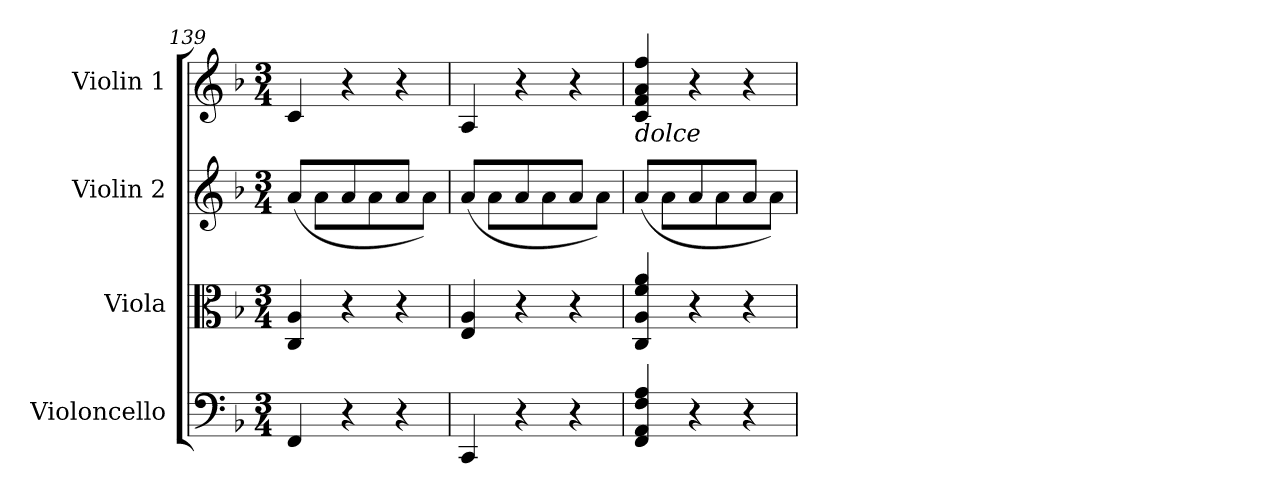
**kern	**kern	**kern	**kern
*part4	*part3	*part2	*part1
*staff4	*staff3	*staff2	*staff1
*I"Violoncello	*I"Viola	*I"Violin 2	*I"Violin 1
*I'Vc	*I'Vla	*I'Vln	*I'Vln
*clefF4	*clefC3	*clefG2	*clefG2
*k[b-]	*k[b-]	*k[b-]	*k[b-]
*M3/4	*M3/4	*M3/4	*M3/4
=139	=139	=139	=139
*	*	*^	*
4FF/	4C/ 4A/	(8a/L	8ryy	4c/
.	.	8ryy	8a\L	.
4r	4r	8a/	8ryy	4r
.	.	8ryy	8a\	.
4r	4r	8a/J	8ryy	4r
.	.	8ryy	8a\J)	.
=140	=140	=140	=140	=140
4CC/	4E/ 4A/	(8a/L	8ryy	4A/
.	.	8ryy	8a\L	.
4r	4r	8a/	8ryy	4r
.	.	8ryy	8a\	.
4r	4r	8a/J	8ryy	4r
.	.	8ryy	8a\J)	.
=141	=141	=141	=141	=141
!	!	!	!	!LO:TX:b:i:t=dolce
4FF/ 4AA/ 4F/ 4A/	4C/ 4A/ 4f/ 4a/	(8a/L	8ryy	4c/ 4f/ 4a/ 4ff/
.	.	8ryy	8a\L	.
4r	4r	8a/	8ryy	4r
.	.	8ryy	8a\	.
4r	4r	8a/J	8ryy	4r
.	.	8ryy	8a\J)	.
*	*	*v	*v	*
=	=	=	=
*-	*-	*-	*-
